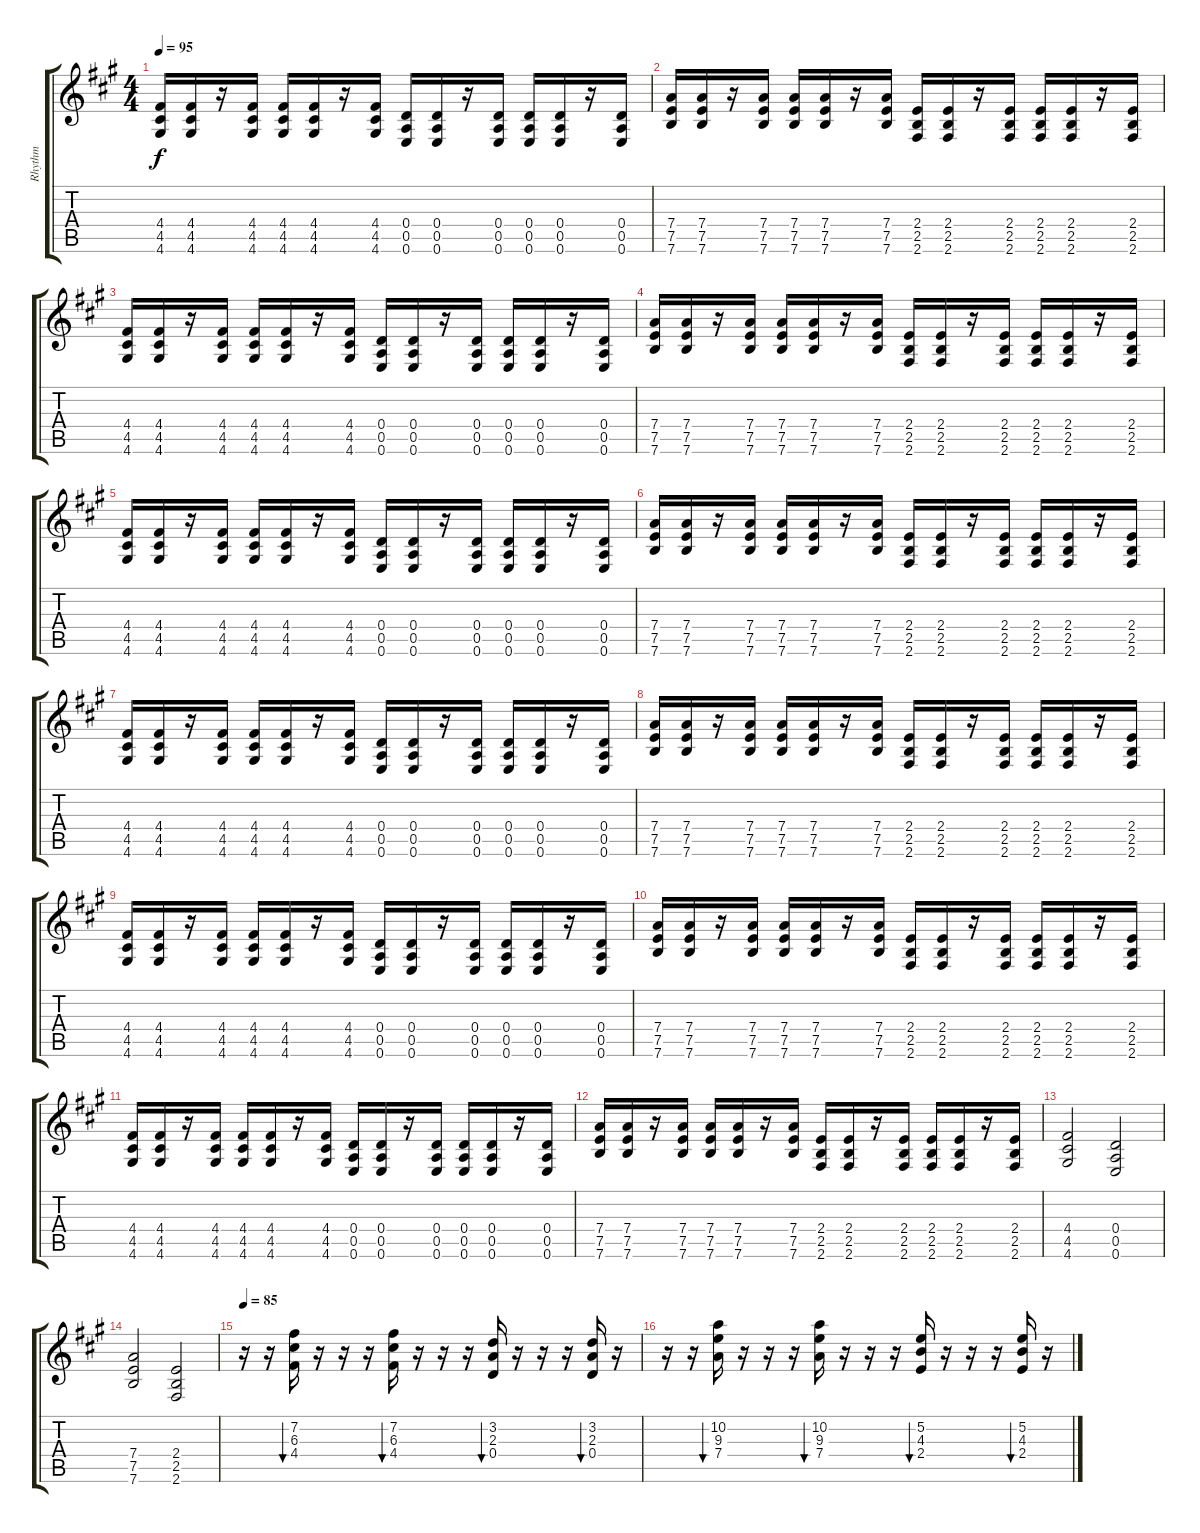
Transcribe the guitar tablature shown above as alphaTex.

\track ("Rhythm" "Rhythm") {instrument distortionguitar}
\staff {score tabs}
\tuning (E4 B3 G3 D3 A2 E2) {hide}
\ts (4 4)
\tempo 95
\clef g2
\ks a
(4.4 4.5 4.6).16{dy f} (4.4 4.5 4.6).16 r.16 (4.4 4.5 4.6).16 (4.4 4.5 4.6).16 (4.4 4.5 4.6).16 r.16 (4.4 4.5 4.6).16 (0.4 0.5 0.6).16 (0.4 0.5 0.6).16 r.16 (0.4 0.5 0.6).16 (0.4 0.5 0.6).16 (0.4 0.5 0.6).16 r.16 (0.4 0.5 0.6).16 |
(7.4 7.5 7.6).16 (7.4 7.5 7.6).16 r.16 (7.4 7.5 7.6).16 (7.4 7.5 7.6).16 (7.4 7.5 7.6).16 r.16 (7.4 7.5 7.6).16 (2.4 2.5 2.6).16 (2.4 2.5 2.6).16 r.16 (2.4 2.5 2.6).16 (2.4 2.5 2.6).16 (2.4 2.5 2.6).16 r.16 (2.4 2.5 2.6).16 |
(4.4 4.5 4.6).16 (4.4 4.5 4.6).16 r.16 (4.4 4.5 4.6).16 (4.4 4.5 4.6).16 (4.4 4.5 4.6).16 r.16 (4.4 4.5 4.6).16 (0.4 0.5 0.6).16 (0.4 0.5 0.6).16 r.16 (0.4 0.5 0.6).16 (0.4 0.5 0.6).16 (0.4 0.5 0.6).16 r.16 (0.4 0.5 0.6).16 |
(7.4 7.5 7.6).16 (7.4 7.5 7.6).16 r.16 (7.4 7.5 7.6).16 (7.4 7.5 7.6).16 (7.4 7.5 7.6).16 r.16 (7.4 7.5 7.6).16 (2.4 2.5 2.6).16 (2.4 2.5 2.6).16 r.16 (2.4 2.5 2.6).16 (2.4 2.5 2.6).16 (2.4 2.5 2.6).16 r.16 (2.4 2.5 2.6).16 |
(4.4 4.5 4.6).16 (4.4 4.5 4.6).16 r.16 (4.4 4.5 4.6).16 (4.4 4.5 4.6).16 (4.4 4.5 4.6).16 r.16 (4.4 4.5 4.6).16 (0.4 0.5 0.6).16 (0.4 0.5 0.6).16 r.16 (0.4 0.5 0.6).16 (0.4 0.5 0.6).16 (0.4 0.5 0.6).16 r.16 (0.4 0.5 0.6).16 |
(7.4 7.5 7.6).16 (7.4 7.5 7.6).16 r.16 (7.4 7.5 7.6).16 (7.4 7.5 7.6).16 (7.4 7.5 7.6).16 r.16 (7.4 7.5 7.6).16 (2.4 2.5 2.6).16 (2.4 2.5 2.6).16 r.16 (2.4 2.5 2.6).16 (2.4 2.5 2.6).16 (2.4 2.5 2.6).16 r.16 (2.4 2.5 2.6).16 |
(4.4 4.5 4.6).16 (4.4 4.5 4.6).16 r.16 (4.4 4.5 4.6).16 (4.4 4.5 4.6).16 (4.4 4.5 4.6).16 r.16 (4.4 4.5 4.6).16 (0.4 0.5 0.6).16 (0.4 0.5 0.6).16 r.16 (0.4 0.5 0.6).16 (0.4 0.5 0.6).16 (0.4 0.5 0.6).16 r.16 (0.4 0.5 0.6).16 |
(7.4 7.5 7.6).16 (7.4 7.5 7.6).16 r.16 (7.4 7.5 7.6).16 (7.4 7.5 7.6).16 (7.4 7.5 7.6).16 r.16 (7.4 7.5 7.6).16 (2.4 2.5 2.6).16 (2.4 2.5 2.6).16 r.16 (2.4 2.5 2.6).16 (2.4 2.5 2.6).16 (2.4 2.5 2.6).16 r.16 (2.4 2.5 2.6).16 |
(4.4 4.5 4.6).16 (4.4 4.5 4.6).16 r.16 (4.4 4.5 4.6).16 (4.4 4.5 4.6).16 (4.4 4.5 4.6).16 r.16 (4.4 4.5 4.6).16 (0.4 0.5 0.6).16 (0.4 0.5 0.6).16 r.16 (0.4 0.5 0.6).16 (0.4 0.5 0.6).16 (0.4 0.5 0.6).16 r.16 (0.4 0.5 0.6).16 |
(7.4 7.5 7.6).16 (7.4 7.5 7.6).16 r.16 (7.4 7.5 7.6).16 (7.4 7.5 7.6).16 (7.4 7.5 7.6).16 r.16 (7.4 7.5 7.6).16 (2.4 2.5 2.6).16 (2.4 2.5 2.6).16 r.16 (2.4 2.5 2.6).16 (2.4 2.5 2.6).16 (2.4 2.5 2.6).16 r.16 (2.4 2.5 2.6).16 |
(4.4 4.5 4.6).16 (4.4 4.5 4.6).16 r.16 (4.4 4.5 4.6).16 (4.4 4.5 4.6).16 (4.4 4.5 4.6).16 r.16 (4.4 4.5 4.6).16 (0.4 0.5 0.6).16 (0.4 0.5 0.6).16 r.16 (0.4 0.5 0.6).16 (0.4 0.5 0.6).16 (0.4 0.5 0.6).16 r.16 (0.4 0.5 0.6).16 |
(7.4 7.5 7.6).16 (7.4 7.5 7.6).16 r.16 (7.4 7.5 7.6).16 (7.4 7.5 7.6).16 (7.4 7.5 7.6).16 r.16 (7.4 7.5 7.6).16 (2.4 2.5 2.6).16 (2.4 2.5 2.6).16 r.16 (2.4 2.5 2.6).16 (2.4 2.5 2.6).16 (2.4 2.5 2.6).16 r.16 (2.4 2.5 2.6).16 |
(4.4 4.5 4.6).2 (0.4 0.5 0.6).2 |
(7.4 7.5 7.6).2 (2.4 2.5 2.6).2 |
\tempo 85
r.16 r.16 (7.2 6.3 4.4).16{bu 30} r.16 r.16 r.16 (7.2 6.3 4.4).16{bu 30} r.16 r.16 r.16 (3.2 2.3 0.4).16{bu 30} r.16 r.16 r.16 (3.2 2.3 0.4).16{bu 30} r.16 |
r.16 r.16 (10.2 9.3 7.4).16{bu 30} r.16 r.16 r.16 (10.2 9.3 7.4).16{bu 30} r.16 r.16 r.16 (5.2 4.3 2.4).16{bu 30} r.16 r.16 r.16 (5.2 4.3 2.4).16{bu 30} r.16
